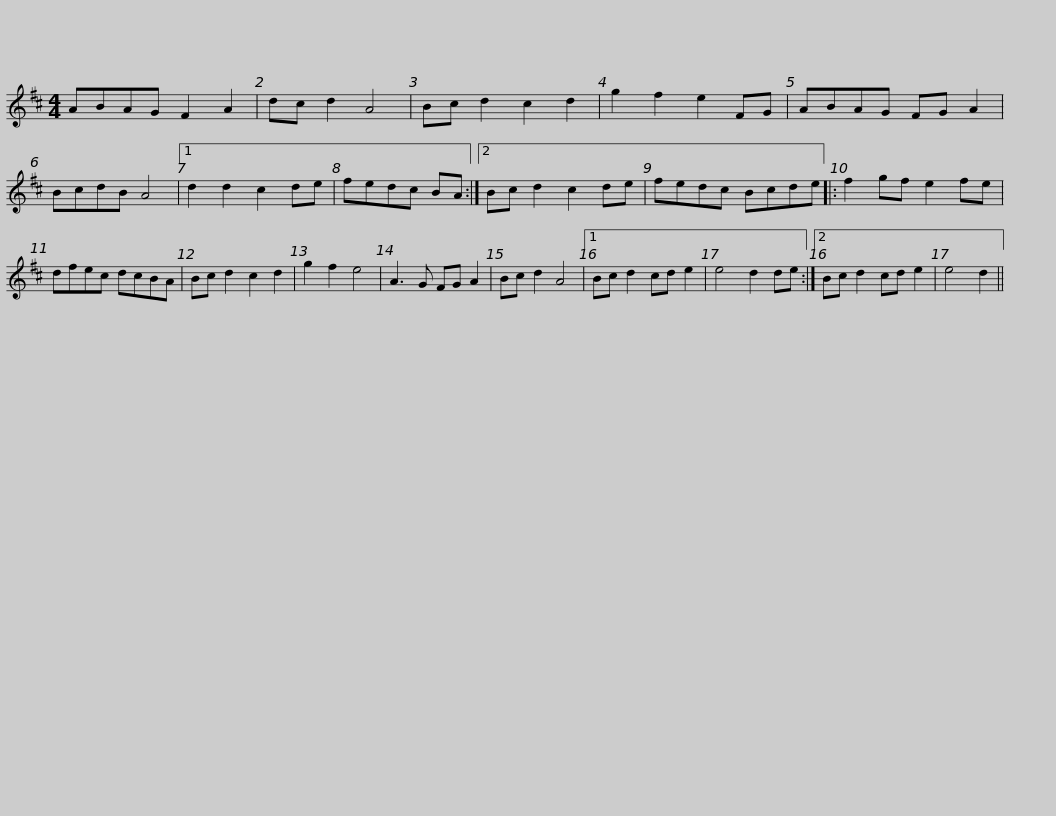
X:1
L:1/8
M:4/4
I:linebreak $
K:D
V:1 treble
V:1
 ABAG F2 A2 | dc d2 A4 | Bc d2 c2 d2 | g2 f2 e2 FG | ABAG FG A2 | %5
 BcdB A4 |1 d2 d2 c2 de |$ fedc BA :|2 Bc d2 c2 de | fedc Bcde |: %10
 f2 gf e2 fe | dfec dcBA | Bc d2 c2 d2 | g2 f2 e4 |$ A3 G FG A2 | %15
 Bc d2 A4 |1 Bc d2 cd e2 | e4 d2 de :|2 Bc d2 cd e2 | e4 d2 || %20
